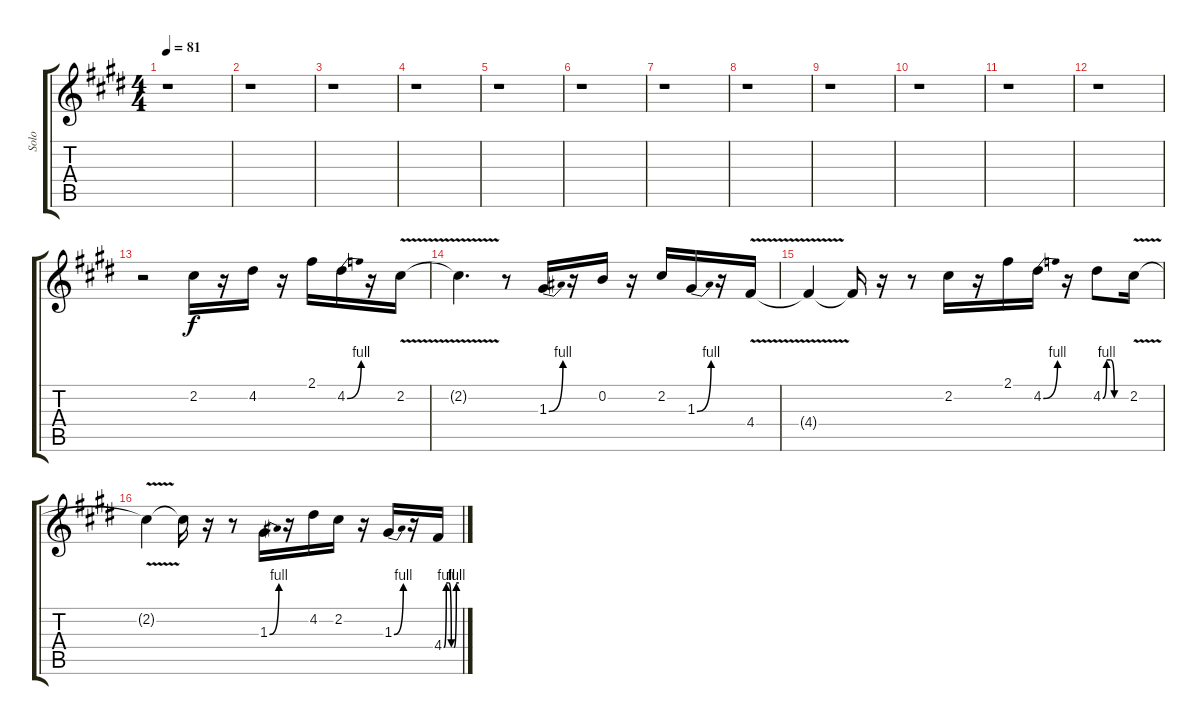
\track ("Solo" "Solo") {instrument banjo}
\staff {score tabs}
\tuning (E4 B3 G3 D3 A2 E2) {hide}
\displaytranspose 12
\ts (4 4)
\tempo 81
\clef g2
\ks c#minor
r.1{dy f} |
r.1 |
r.1 |
\ks e
r.1 |
\ks c#minor
r.1 |
r.1 |
r.1 |
\ks e
r.1 |
\ks c#minor
r.1 |
r.1 |
r.1 |
\ks e
r.1 |
\ks c#minor
r.2 2.2.16 r.16 4.2.16 r.16 2.1.16 4.2{be (bend 0 0 60 4)}.16 r.16 2.2{v}.16 |
2.2{t}.4{d} r.8 1.3{be (bend 0 0 60 4)}.16 r.16 0.2.16 r.16 2.2.16 1.3{be (bend 0 0 60 4)}.16 r.16 4.4{v}.16 |
4.4{t}.4 4.4{t}.16 r.16 r.8 2.2.16 r.16 2.1.16 4.2{be (bend 0 0 60 4)}.16 r.16 4.2{be (custom 0 0 10 4 20 4 30 0 60 0)}.8 2.2{v}.16 |
\ks e
2.2{t}.4 2.2{t}.16 r.16 r.8 1.3{be (bend 0 0 60 4)}.16 r.16 4.2.16 2.2.16 r.16 1.3{be (bend 0 0 60 4)}.16 r.16 4.4{be (custom 0 0 10 4 20 4 30 0 40 0 50 4 60 4)}.16
